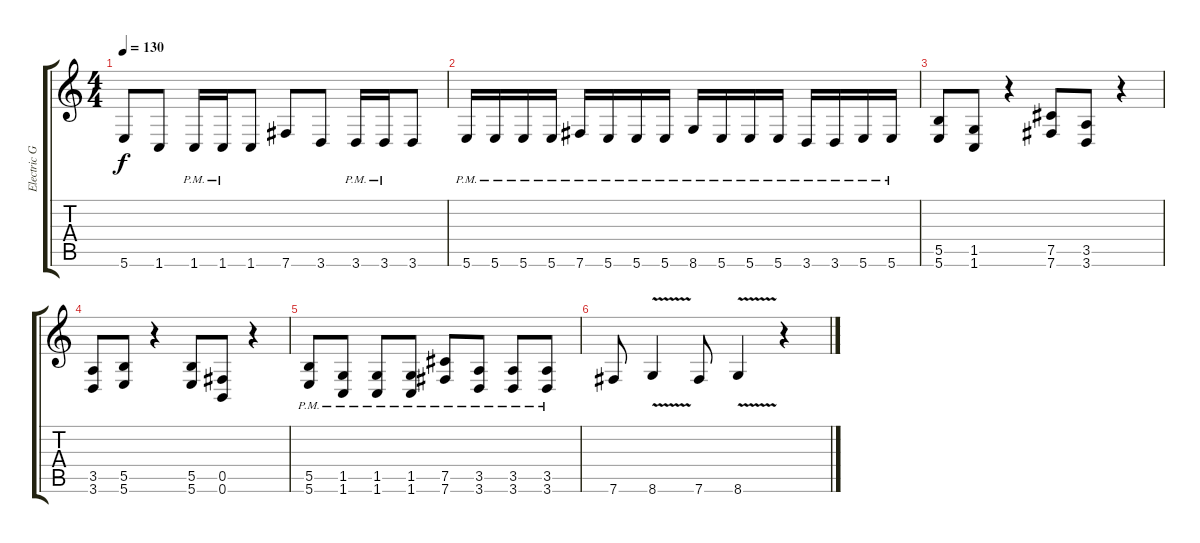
\track ("Electric Guitar" "Electric G") {instrument distortionguitar}
\staff {score tabs}
\tuning (Db4 Ab3 E3 B2 Gb2 B1) {hide}
\ts (4 4)
\tempo 130
\clef g2
\ks c
5.6.8{dy f} 1.6.8 1.6{pm}.16 1.6{pm}.16 1.6.8 7.6.8 3.6.8 3.6{pm}.16 3.6{pm}.16 3.6.8 |
5.6{pm}.16 5.6{pm}.16 5.6{pm}.16 5.6{pm}.16 7.6{pm}.16 5.6{pm}.16 5.6{pm}.16 5.6{pm}.16 8.6{pm}.16 5.6{pm}.16 5.6{pm}.16 5.6{pm}.16 3.6{pm}.16 3.6{pm}.16 5.6{pm}.16 5.6{pm}.16 |
(5.5 5.6).8 (1.5 1.6).8 r.4 (7.5 7.6).8 (3.5 3.6).8 r.4 |
(3.5 3.6).8 (5.5 5.6).8 r.4 (5.5 5.6).8 (0.5 0.6).8 r.4 |
(5.5{pm} 5.6{pm}).8 (1.5{pm} 1.6{pm}).8 (1.5{pm} 1.6{pm}).8 (1.5{pm} 1.6{pm}).8 (7.5{pm} 7.6{pm}).8 (3.5{pm} 3.6{pm}).8 (3.5{pm} 3.6{pm}).8 (3.5{pm} 3.6{pm}).8 |
7.6.8 8.6{v}.4 7.6.8 8.6{v}.4 r.4
